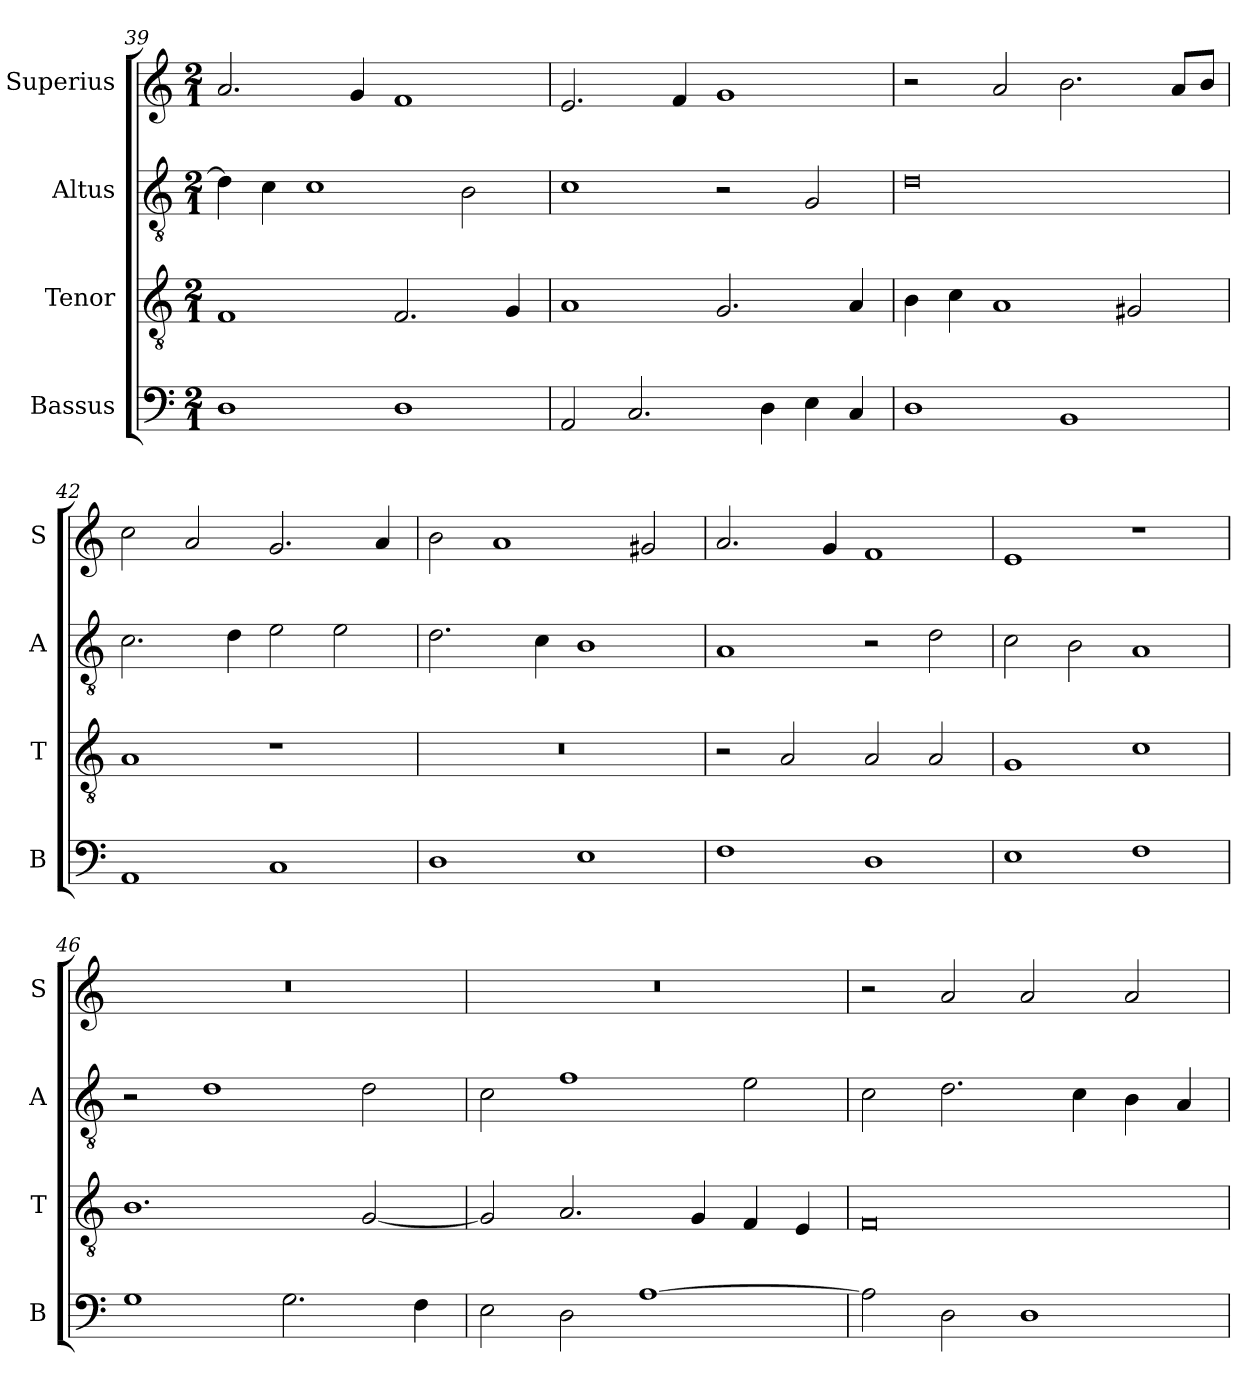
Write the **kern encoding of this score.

**kern	**kern	**kern	**kern
*part4	*part3	*part2	*part1
*staff4	*staff3	*staff2	*staff1
*I"Bassus	*I"Tenor	*I"Altus	*I"Superius
*I'B	*I'T	*I'A	*I'S
*clefF4	*clefGv2	*clefGv2	*clefG2
*k[]	*k[]	*k[]	*k[]
*C:	*C:	*C:	*C:
*M2/1	*M2/1	*M2/1	*M2/1
=39	=39	=39	=39
1D	1F	4d]	2.a
.	.	4c	.
.	.	1c	.
.	.	.	4g
1D	2.F	.	1f
.	.	2B	.
.	4G	.	.
=40	=40	=40	=40
2AA	1A	1c	2.e
2.C	.	.	.
.	.	.	4f
.	2.G	2r	1g
4D	.	.	.
4E	.	2G	.
4C	4A	.	.
=41	=41	=41	=41
1D	4B	0d	2r
.	4c	.	.
.	1A	.	2a
1BB	.	.	2.b
.	2G#X	.	.
.	.	.	8aL
.	.	.	8bJ
=42	=42	=42	=42
1AA	1A	2.c	2cc
.	.	.	2a
.	.	4d	.
1C	1r	2e	2.g
.	.	2e	.
.	.	.	4a
=43	=43	=43	=43
1D	0r	2.d	2b
.	.	.	1a
.	.	4c	.
1E	.	1B	.
.	.	.	2g#X
=44	=44	=44	=44
1F	2r	1A	2.a
.	2A	.	.
.	.	.	4g
1D	2A	2r	1f
.	2A	2d	.
=45	=45	=45	=45
1E	1G	2c	1e
.	.	2B	.
1F	1c	1A	1r
=46	=46	=46	=46
1G	1.B	2r	0r
.	.	1d	.
2.G	.	.	.
.	[2G	2d	.
4F	.	.	.
=47	=47	=47	=47
2E	2G]	2c	0r
2D	2.A	1f	.
[1A	.	.	.
.	4G	.	.
.	4F	2e	.
.	4E	.	.
=48	=48	=48	=48
2A]	0F	2c	2r
2D	.	2.d	2a
1D	.	.	2a
.	.	4c	.
.	.	4B	2a
.	.	4A	.
=	=	=	=
*-	*-	*-	*-
